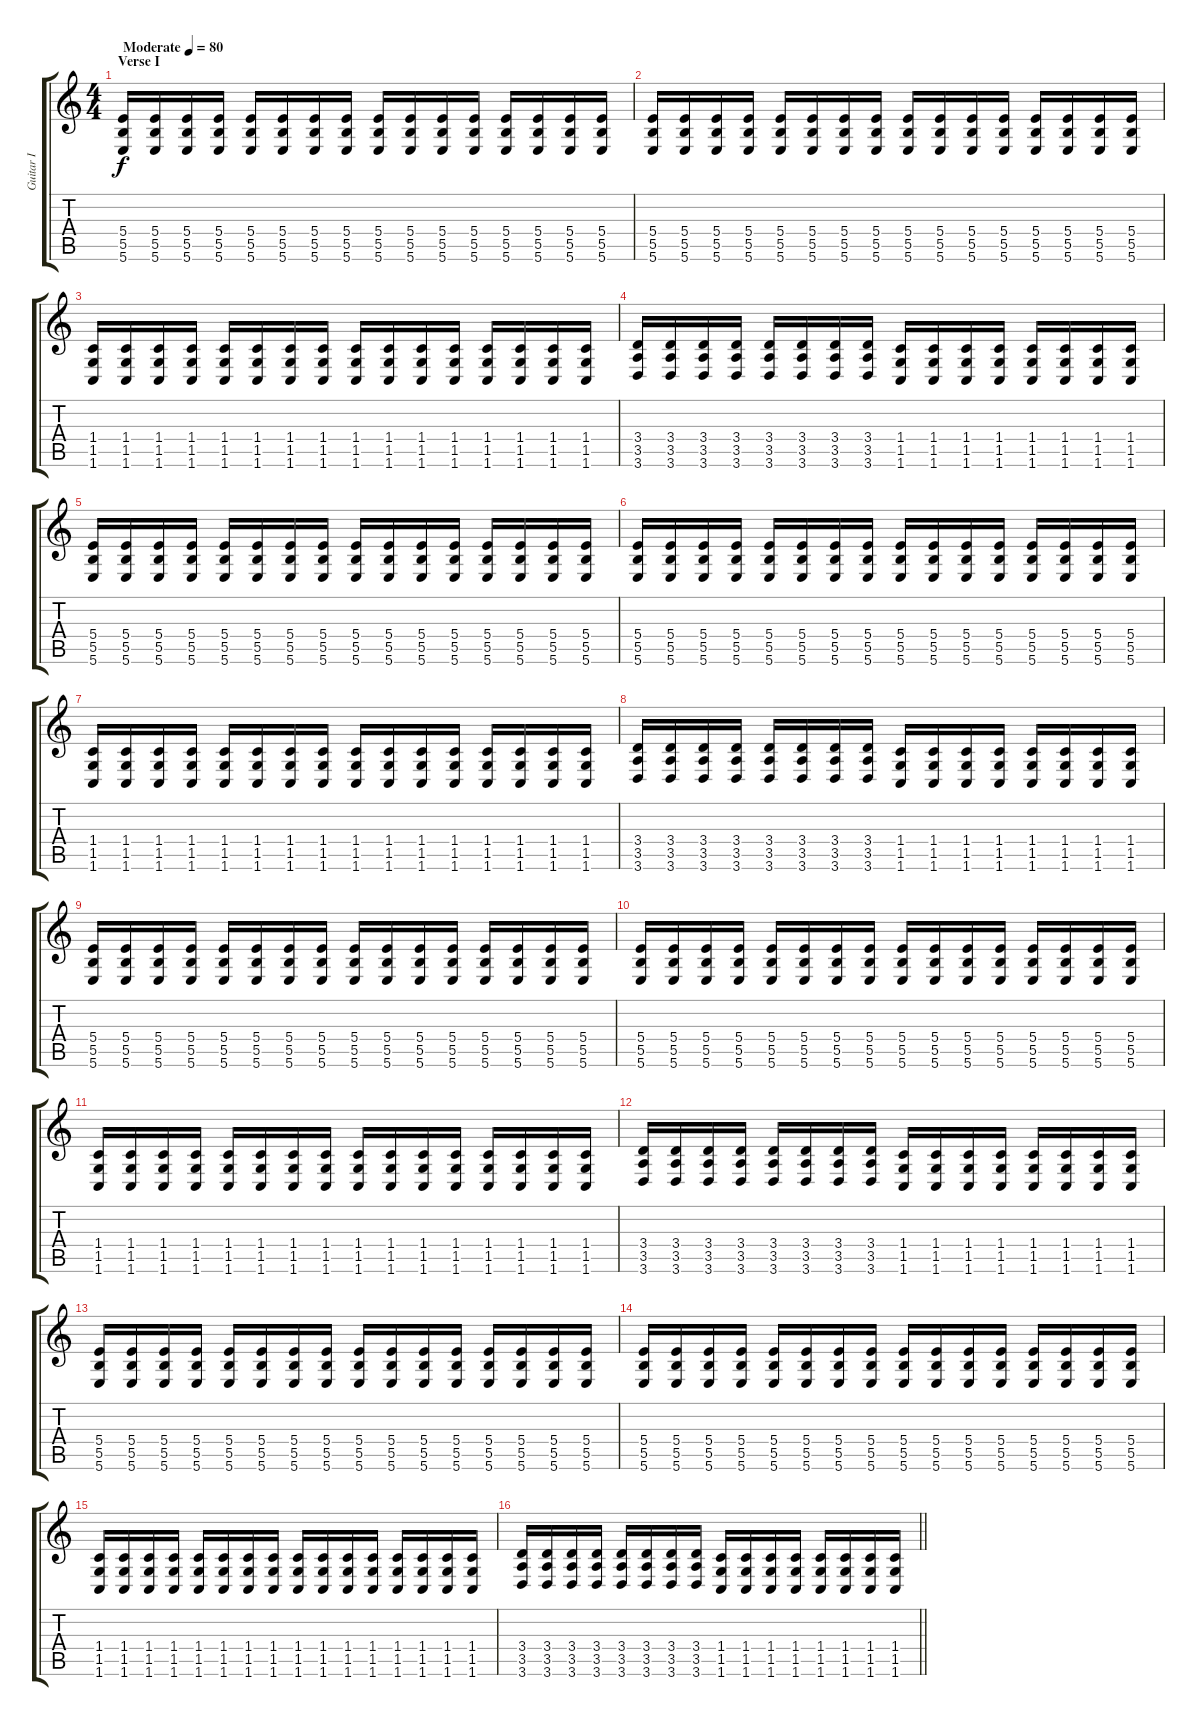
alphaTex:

\track ("Guitar I" "Guitar I") {instrument distortionguitar}
\staff {score tabs}
\tuning (Db4 Ab3 E3 B2 Gb2 B1) {hide}
\ts (4 4)
\section ("" "Verse I")
\tempo (80 "Moderate")
\clef g2
\ks c
(5.4 5.5 5.6).16{dy f instrument distortionguitar} (5.4 5.5 5.6).16 (5.4 5.5 5.6).16 (5.4 5.5 5.6).16 (5.4 5.5 5.6).16 (5.4 5.5 5.6).16 (5.4 5.5 5.6).16 (5.4 5.5 5.6).16 (5.4 5.5 5.6).16 (5.4 5.5 5.6).16 (5.4 5.5 5.6).16 (5.4 5.5 5.6).16 (5.4 5.5 5.6).16 (5.4 5.5 5.6).16 (5.4 5.5 5.6).16 (5.4 5.5 5.6).16 |
(5.4 5.5 5.6).16 (5.4 5.5 5.6).16 (5.4 5.5 5.6).16 (5.4 5.5 5.6).16 (5.4 5.5 5.6).16 (5.4 5.5 5.6).16 (5.4 5.5 5.6).16 (5.4 5.5 5.6).16 (5.4 5.5 5.6).16 (5.4 5.5 5.6).16 (5.4 5.5 5.6).16 (5.4 5.5 5.6).16 (5.4 5.5 5.6).16 (5.4 5.5 5.6).16 (5.4 5.5 5.6).16 (5.4 5.5 5.6).16 |
(1.4 1.5 1.6).16 (1.4 1.5 1.6).16 (1.4 1.5 1.6).16 (1.4 1.5 1.6).16 (1.4 1.5 1.6).16 (1.4 1.5 1.6).16 (1.4 1.5 1.6).16 (1.4 1.5 1.6).16 (1.4 1.5 1.6).16 (1.4 1.5 1.6).16 (1.4 1.5 1.6).16 (1.4 1.5 1.6).16 (1.4 1.5 1.6).16 (1.4 1.5 1.6).16 (1.4 1.5 1.6).16 (1.4 1.5 1.6).16 |
(3.4 3.5 3.6).16 (3.4 3.5 3.6).16 (3.4 3.5 3.6).16 (3.4 3.5 3.6).16 (3.4 3.5 3.6).16 (3.4 3.5 3.6).16 (3.4 3.5 3.6).16 (3.4 3.5 3.6).16 (1.4 1.5 1.6).16 (1.4 1.5 1.6).16 (1.4 1.5 1.6).16 (1.4 1.5 1.6).16 (1.4 1.5 1.6).16 (1.4 1.5 1.6).16 (1.4 1.5 1.6).16 (1.4 1.5 1.6).16 |
(5.4 5.5 5.6).16 (5.4 5.5 5.6).16 (5.4 5.5 5.6).16 (5.4 5.5 5.6).16 (5.4 5.5 5.6).16 (5.4 5.5 5.6).16 (5.4 5.5 5.6).16 (5.4 5.5 5.6).16 (5.4 5.5 5.6).16 (5.4 5.5 5.6).16 (5.4 5.5 5.6).16 (5.4 5.5 5.6).16 (5.4 5.5 5.6).16 (5.4 5.5 5.6).16 (5.4 5.5 5.6).16 (5.4 5.5 5.6).16 |
(5.4 5.5 5.6).16 (5.4 5.5 5.6).16 (5.4 5.5 5.6).16 (5.4 5.5 5.6).16 (5.4 5.5 5.6).16 (5.4 5.5 5.6).16 (5.4 5.5 5.6).16 (5.4 5.5 5.6).16 (5.4 5.5 5.6).16 (5.4 5.5 5.6).16 (5.4 5.5 5.6).16 (5.4 5.5 5.6).16 (5.4 5.5 5.6).16 (5.4 5.5 5.6).16 (5.4 5.5 5.6).16 (5.4 5.5 5.6).16 |
(1.4 1.5 1.6).16 (1.4 1.5 1.6).16 (1.4 1.5 1.6).16 (1.4 1.5 1.6).16 (1.4 1.5 1.6).16 (1.4 1.5 1.6).16 (1.4 1.5 1.6).16 (1.4 1.5 1.6).16 (1.4 1.5 1.6).16 (1.4 1.5 1.6).16 (1.4 1.5 1.6).16 (1.4 1.5 1.6).16 (1.4 1.5 1.6).16 (1.4 1.5 1.6).16 (1.4 1.5 1.6).16 (1.4 1.5 1.6).16 |
(3.4 3.5 3.6).16 (3.4 3.5 3.6).16 (3.4 3.5 3.6).16 (3.4 3.5 3.6).16 (3.4 3.5 3.6).16 (3.4 3.5 3.6).16 (3.4 3.5 3.6).16 (3.4 3.5 3.6).16 (1.4 1.5 1.6).16 (1.4 1.5 1.6).16 (1.4 1.5 1.6).16 (1.4 1.5 1.6).16 (1.4 1.5 1.6).16 (1.4 1.5 1.6).16 (1.4 1.5 1.6).16 (1.4 1.5 1.6).16 |
(5.4 5.5 5.6).16 (5.4 5.5 5.6).16 (5.4 5.5 5.6).16 (5.4 5.5 5.6).16 (5.4 5.5 5.6).16 (5.4 5.5 5.6).16 (5.4 5.5 5.6).16 (5.4 5.5 5.6).16 (5.4 5.5 5.6).16 (5.4 5.5 5.6).16 (5.4 5.5 5.6).16 (5.4 5.5 5.6).16 (5.4 5.5 5.6).16 (5.4 5.5 5.6).16 (5.4 5.5 5.6).16 (5.4 5.5 5.6).16 |
(5.4 5.5 5.6).16 (5.4 5.5 5.6).16 (5.4 5.5 5.6).16 (5.4 5.5 5.6).16 (5.4 5.5 5.6).16 (5.4 5.5 5.6).16 (5.4 5.5 5.6).16 (5.4 5.5 5.6).16 (5.4 5.5 5.6).16 (5.4 5.5 5.6).16 (5.4 5.5 5.6).16 (5.4 5.5 5.6).16 (5.4 5.5 5.6).16 (5.4 5.5 5.6).16 (5.4 5.5 5.6).16 (5.4 5.5 5.6).16 |
(1.4 1.5 1.6).16 (1.4 1.5 1.6).16 (1.4 1.5 1.6).16 (1.4 1.5 1.6).16 (1.4 1.5 1.6).16 (1.4 1.5 1.6).16 (1.4 1.5 1.6).16 (1.4 1.5 1.6).16 (1.4 1.5 1.6).16 (1.4 1.5 1.6).16 (1.4 1.5 1.6).16 (1.4 1.5 1.6).16 (1.4 1.5 1.6).16 (1.4 1.5 1.6).16 (1.4 1.5 1.6).16 (1.4 1.5 1.6).16 |
(3.4 3.5 3.6).16 (3.4 3.5 3.6).16 (3.4 3.5 3.6).16 (3.4 3.5 3.6).16 (3.4 3.5 3.6).16 (3.4 3.5 3.6).16 (3.4 3.5 3.6).16 (3.4 3.5 3.6).16 (1.4 1.5 1.6).16 (1.4 1.5 1.6).16 (1.4 1.5 1.6).16 (1.4 1.5 1.6).16 (1.4 1.5 1.6).16 (1.4 1.5 1.6).16 (1.4 1.5 1.6).16 (1.4 1.5 1.6).16 |
(5.4 5.5 5.6).16 (5.4 5.5 5.6).16 (5.4 5.5 5.6).16 (5.4 5.5 5.6).16 (5.4 5.5 5.6).16 (5.4 5.5 5.6).16 (5.4 5.5 5.6).16 (5.4 5.5 5.6).16 (5.4 5.5 5.6).16 (5.4 5.5 5.6).16 (5.4 5.5 5.6).16 (5.4 5.5 5.6).16 (5.4 5.5 5.6).16 (5.4 5.5 5.6).16 (5.4 5.5 5.6).16 (5.4 5.5 5.6).16 |
(5.4 5.5 5.6).16 (5.4 5.5 5.6).16 (5.4 5.5 5.6).16 (5.4 5.5 5.6).16 (5.4 5.5 5.6).16 (5.4 5.5 5.6).16 (5.4 5.5 5.6).16 (5.4 5.5 5.6).16 (5.4 5.5 5.6).16 (5.4 5.5 5.6).16 (5.4 5.5 5.6).16 (5.4 5.5 5.6).16 (5.4 5.5 5.6).16 (5.4 5.5 5.6).16 (5.4 5.5 5.6).16 (5.4 5.5 5.6).16 |
(1.4 1.5 1.6).16 (1.4 1.5 1.6).16 (1.4 1.5 1.6).16 (1.4 1.5 1.6).16 (1.4 1.5 1.6).16 (1.4 1.5 1.6).16 (1.4 1.5 1.6).16 (1.4 1.5 1.6).16 (1.4 1.5 1.6).16 (1.4 1.5 1.6).16 (1.4 1.5 1.6).16 (1.4 1.5 1.6).16 (1.4 1.5 1.6).16 (1.4 1.5 1.6).16 (1.4 1.5 1.6).16 (1.4 1.5 1.6).16 |
\barLineRight lightlight
(3.4 3.5 3.6).16 (3.4 3.5 3.6).16 (3.4 3.5 3.6).16 (3.4 3.5 3.6).16 (3.4 3.5 3.6).16 (3.4 3.5 3.6).16 (3.4 3.5 3.6).16 (3.4 3.5 3.6).16 (1.4 1.5 1.6).16 (1.4 1.5 1.6).16 (1.4 1.5 1.6).16 (1.4 1.5 1.6).16 (1.4 1.5 1.6).16 (1.4 1.5 1.6).16 (1.4 1.5 1.6).16 (1.4 1.5 1.6).16
